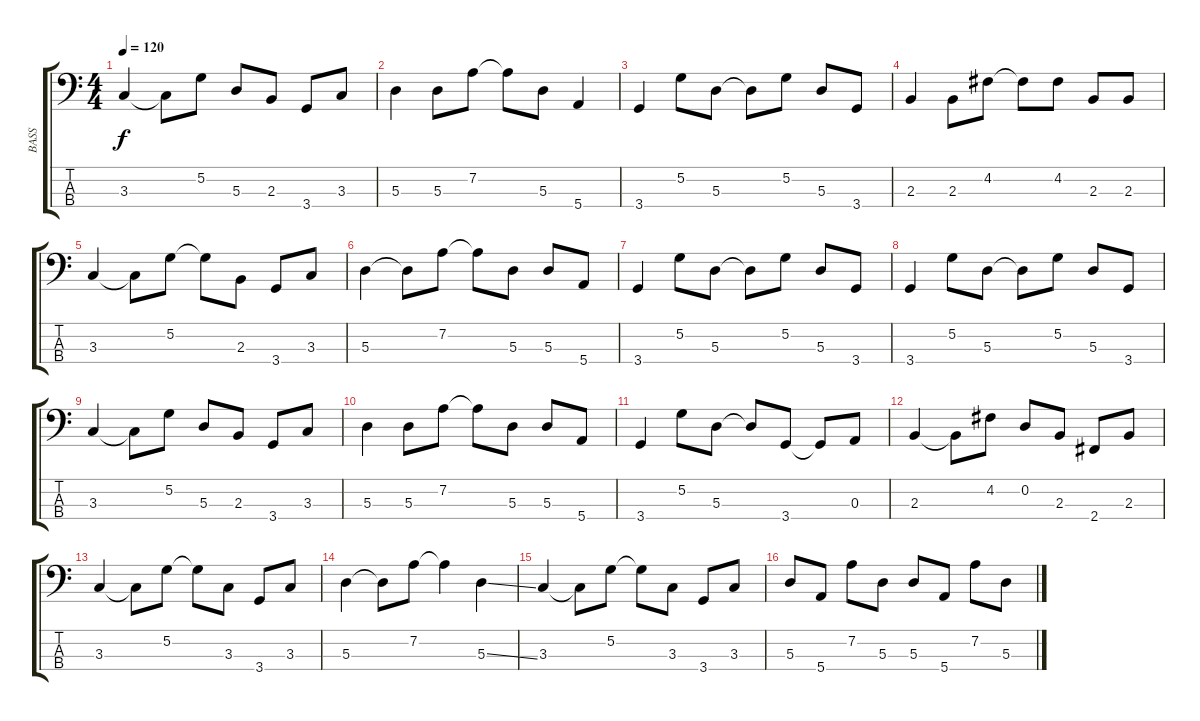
\track ("BASS" "BASS") {instrument electricbassfinger}
\staff {score tabs}
\tuning (G2 D2 A1 E1) {hide}
\ts (4 4)
\tempo 120
\clef f4
\ks c
3.3.4{dy f} 3.3{t}.8 5.2.8 5.3.8 2.3.8 3.4.8 3.3.8 |
5.3.4 5.3.8 7.2.8 7.2{t}.8 5.3.8 5.4.4 |
3.4.4 5.2.8 5.3.8 5.3{t}.8 5.2.8 5.3.8 3.4.8 |
2.3.4 2.3.8 4.2.8 4.2{t}.8 4.2.8 2.3.8 2.3.8 |
3.3.4 3.3{t}.8 5.2.8 5.2{t}.8 2.3.8 3.4.8 3.3.8 |
5.3.4 5.3{t}.8 7.2.8 7.2{t}.8 5.3.8 5.3.8 5.4.8 |
3.4.4 5.2.8 5.3.8 5.3{t}.8 5.2.8 5.3.8 3.4.8 |
3.4.4 5.2.8 5.3.8 5.3{t}.8 5.2.8 5.3.8 3.4.8 |
3.3.4 3.3{t}.8 5.2.8 5.3.8 2.3.8 3.4.8 3.3.8 |
5.3.4 5.3.8 7.2.8 7.2{t}.8 5.3.8 5.3.8 5.4.8 |
3.4.4 5.2.8 5.3.8 5.3{t}.8 3.4.8 3.4{t}.8 0.3.8 |
2.3.4 2.3{t}.8 4.2.8 0.2.8 2.3.8 2.4.8 2.3.8 |
3.3.4 3.3{t}.8 5.2.8 5.2{t}.8 3.3.8 3.4.8 3.3.8 |
5.3.4 5.3{t}.8 7.2.8 7.2{t}.4 5.3{ss}.4 |
3.3.4 3.3{t}.8 5.2.8 5.2{t}.8 3.3.8 3.4.8 3.3.8 |
5.3.8 5.4.8 7.2.8 5.3.8 5.3.8 5.4.8 7.2.8 5.3.8
